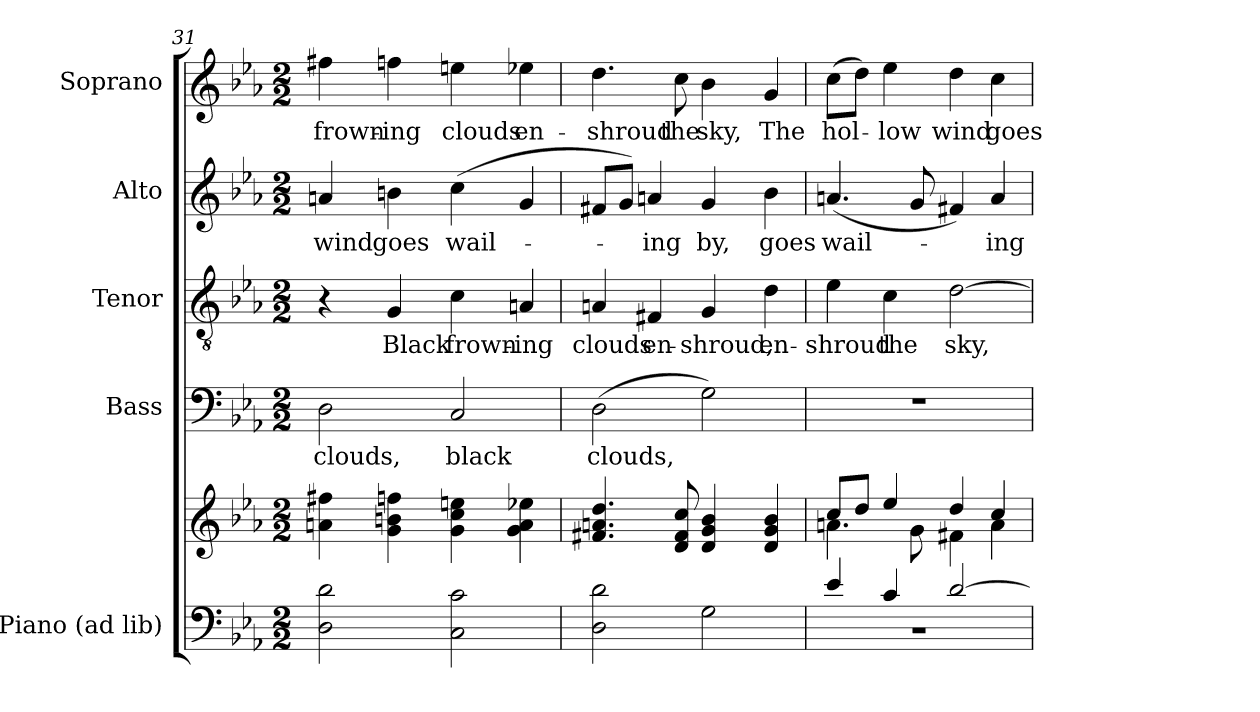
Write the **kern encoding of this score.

**kern	**kern	**kern	**text	**kern	**text	**kern	**text	**kern	**text
*part5	*part5	*part4	*part4	*part3	*part3	*part2	*part2	*part1	*part1
*staff6	*staff5	*staff4	*staff4	*staff3	*staff3	*staff2	*staff2	*staff1	*staff1
*I"Piano (ad lib)	*	*I"Bass	*	*I"Tenor	*	*I"Alto	*	*I"Soprano	*
*I'Pno.	*	*I'B.	*	*I'T.	*	*I'A.	*	*I'S.	*
!!LO:PB:g=z
*clefF4	*clefG2	*clefF4	*	*clefGv2	*	*clefG2	*	*clefG2	*
*	*	*	*	*ITrd7c12	*	*	*	*	*
*k[b-e-a-]	*k[b-e-a-]	*k[b-e-a-]	*	*k[b-e-a-]	*	*k[b-e-a-]	*	*k[b-e-a-]	*
*E-:	*E-:	*E-:	*	*E-:	*	*E-:	*	*E-:	*
*M2/2	*M2/2	*M2/2	*	*M2/2	*	*M2/2	*	*M2/2	*
=31	=31	=31	=31	=31	=31	=31	=31	=31	=31
!	!	!	!LO:LY:b:color=#000000	!	!	!	!	!	!
!	!	!	!	!	!	!	!LO:LY:b:color=#000000	!	!
!	!	!	!	!	!	!	!	!	!LO:LY:b:color=#000000
2Di\ 2di	4ani\ 4ff#Xi	2Di\	clouds,	4r	.	4ani/	wind	4ff#Xi\	frown-
!	!	!	!	!	!LO:LY:b:color=#000000	!	!	!	!
!	!	!	!	!	!	!	!LO:LY:b:color=#000000	!	!
!	!	!	!	!	!	!	!	!	!LO:LY:b:color=#000000
.	4gi\ 4bni 4ffni	.	.	4GGi/	Black	4bni\	goes	4ffni\	-ing
!	!	!	!LO:LY:b:color=#000000	!	!	!	!	!	!
!	!	!	!	!	!LO:LY:b:color=#000000	!	!	!	!
!	!	!	!	!	!	!	!LO:LY:b:color=#000000	!	!
!	!	!	!	!	!	!	!	!	!LO:LY:b:color=#000000
2Ci\ 2ci	4gi\ 4cci 4eeni	2Ci/	black	4Ci\	frown-	(4cci\	wail-	4eeni\	clouds
!	!	!	!	!	!LO:LY:b:color=#000000	!	!	!	!
!	!	!	!	!	!	!	!	!	!LO:LY:b:color=#000000
.	4gi\ 4ai 4ee-Xi	.	.	4AAni/	-ing	4gi/	.	4ee-Xi\	en-
=32	=32	=32	=32	=32	=32	=32	=32	=32	=32
!	!	!	!LO:LY:b:color=#000000	!	!	!	!	!	!
!	!	!	!	!	!LO:LY:b:color=#000000	!	!	!	!
!	!	!	!	!	!	!	!	!	!LO:LY:b:color=#000000
2Di\ 2di	4.f#Xi/ 4.ani 4.ddi	(2Di\	clouds,	4AAni/	clouds	8f#Xi/L	.	4.ddi\	-shroud
.	.	.	.	.	.	8gi/J)	.	.	.
!	!	!	!	!	!LO:LY:b:color=#000000	!	!	!	!
!	!	!	!	!	!	!	!LO:LY:b:color=#000000	!	!
.	.	.	.	4FF#Xi/	en-	4ani/	-ing	.	.
!	!	!	!	!	!	!	!	!	!LO:LY:b:color=#000000
.	8di/ 8f#i 8cci	.	.	.	.	.	.	8cci\	the
!	!	!	!	!	!LO:LY:b:color=#000000	!	!	!	!
!	!	!	!	!	!	!	!LO:LY:b:color=#000000	!	!
!	!	!	!	!	!	!	!	!	!LO:LY:b:color=#000000
2Gi\	4di/ 4gi 4b-i	2Gi\)	.	4GGi/	-shroud,	4gi/	by,	4b-i\	sky,
!	!	!	!	!	!LO:LY:b:color=#000000	!	!	!	!
!	!	!	!	!	!	!	!LO:LY:b:color=#000000	!	!
!	!	!	!	!	!	!	!	!	!LO:LY:b:color=#000000
.	4di/ 4gi 4b-i	.	.	4Di\	en-	4b-i\	goes	4gi/	The
=33	=33	=33	=33	=33	=33	=33	=33	=33	=33
*^	*^	*	*	*	*	*	*	*	*
!	!	!	!	!	!	!	!LO:LY:b:color=#000000	!	!	!	!
!	!	!	!	!	!	!	!	!	!LO:LY:b:color=#000000	!	!
!	!	!	!	!	!	!	!	!	!	!	!LO:LY:b:color=#000000
4e-i/	1r	8cci/L	4.ani\	1r	.	4E-i\	-shroud	(4.ani/	wail-	(8cci\L	hol-
.	.	8ddi/J	.	.	.	.	.	.	.	8ddi\J)	.
!	!	!	!	!	!	!	!LO:LY:b:color=#000000	!	!	!	!
!	!	!	!	!	!	!	!	!	!	!	!LO:LY:b:color=#000000
4ci/	.	4ee-i/	.	.	.	4Ci\	the	.	.	4ee-i\	-low
.	.	.	8gi\	.	.	.	.	8gi/	.	.	.
!	!	!	!	!	!	!	!LO:LY:b:color=#000000	!	!	!	!
!	!	!	!	!	!	!	!	!	!	!	!LO:LY:b:color=#000000
[2di/	.	4ddi/	4f#Xi\	.	.	[2Di\	sky,	4f#Xi/)	.	4ddi\	wind
!	!	!	!	!	!	!	!	!	!LO:LY:b:color=#000000	!	!
!	!	!	!	!	!	!	!	!	!	!	!LO:LY:b:color=#000000
.	.	4cci/	4ai\	.	.	.	.	4ai/	-ing	4cci\	goes
*v	*v	*	*	*	*	*	*	*	*	*	*
*	*v	*v	*	*	*	*	*	*	*	*
=	=	=	=	=	=	=	=	=	=
*-	*-	*-	*-	*-	*-	*-	*-	*-	*-
